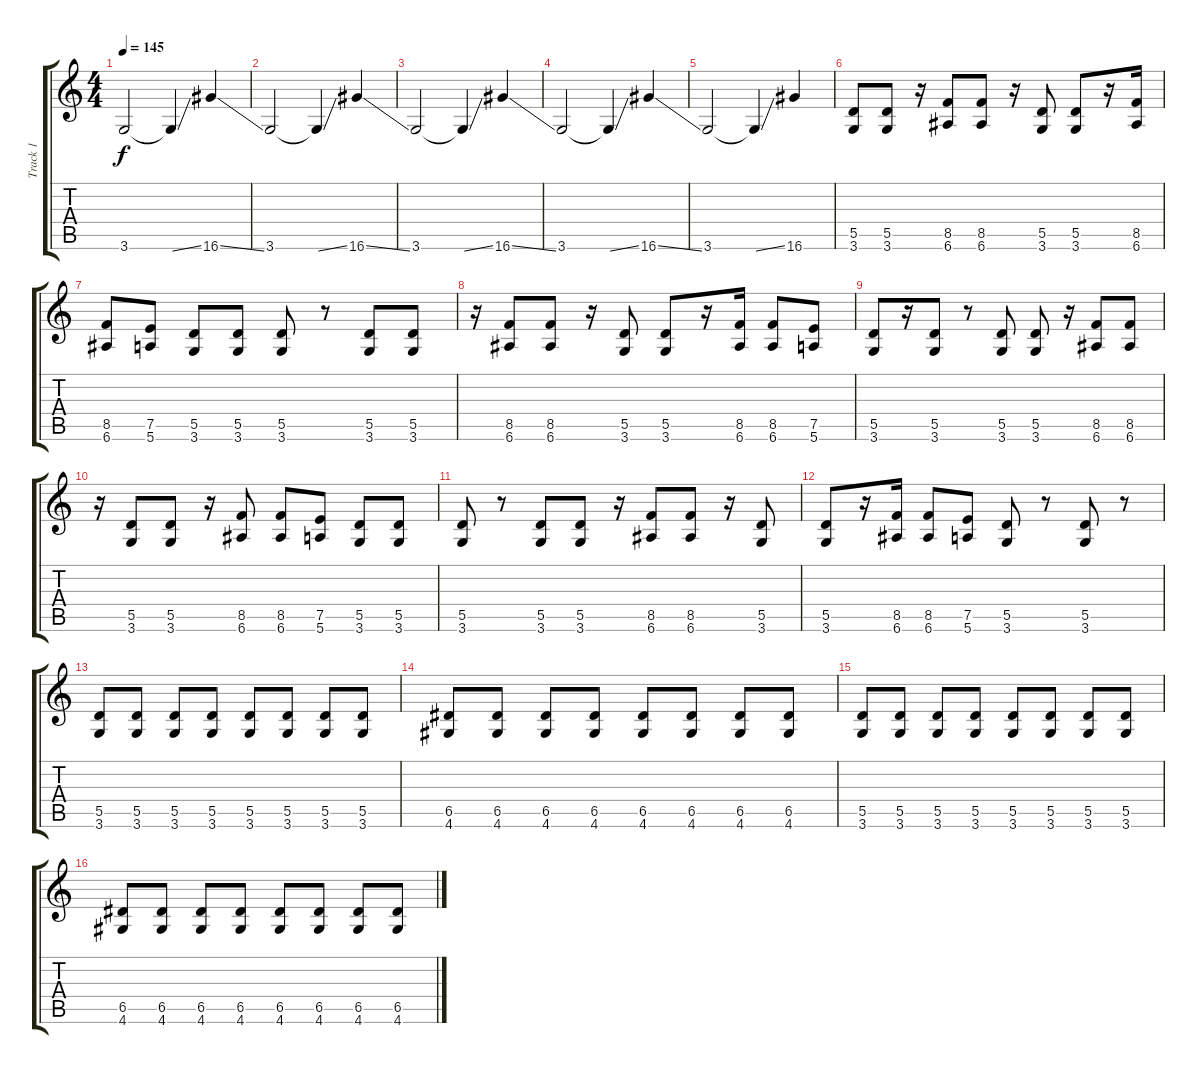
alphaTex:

\track ("Track 1" "Track 1") {instrument distortionguitar}
\staff {score tabs}
\tuning (E4 B3 G3 D3 A2 E2) {hide}
\ts (4 4)
\tempo 145
\clef g2
\ks c
3.6.2{dy f} 3.6{ss t}.4 16.6{ss}.4 |
3.6.2 3.6{ss t}.4 16.6{ss}.4 |
3.6.2 3.6{ss t}.4 16.6{ss}.4 |
3.6.2 3.6{ss t}.4 16.6{ss}.4 |
3.6.2 3.6{ss t}.4 16.6.4 |
(5.5 3.6).8 (5.5 3.6).8 r.16 (8.5 6.6).8 (8.5 6.6).8 r.16 (5.5 3.6).8 (5.5 3.6).8 r.16 (8.5 6.6).16 |
(8.5 6.6).8 (7.5 5.6).8 (5.5 3.6).8 (5.5 3.6).8 (5.5 3.6).8 r.8 (5.5 3.6).8 (5.5 3.6).8 |
r.16 (8.5 6.6).8 (8.5 6.6).8 r.16 (5.5 3.6).8 (5.5 3.6).8 r.16 (8.5 6.6).16 (8.5 6.6).8 (7.5 5.6).8 |
(5.5 3.6).8 r.16 (5.5 3.6).8 r.8 (5.5 3.6).8 (5.5 3.6).8 r.16 (8.5 6.6).8 (8.5 6.6).8 |
r.16 (5.5 3.6).8 (5.5 3.6).8 r.16 (8.5 6.6).8 (8.5 6.6).8 (7.5 5.6).8 (5.5 3.6).8 (5.5 3.6).8 |
(5.5 3.6).8 r.8 (5.5 3.6).8 (5.5 3.6).8 r.16 (8.5 6.6).8 (8.5 6.6).8 r.16 (5.5 3.6).8 |
(5.5 3.6).8 r.16 (8.5 6.6).16 (8.5 6.6).8 (7.5 5.6).8 (5.5 3.6).8 r.8 (5.5 3.6).8 r.8 |
(5.5 3.6).8 (5.5 3.6).8 (5.5 3.6).8 (5.5 3.6).8 (5.5 3.6).8 (5.5 3.6).8 (5.5 3.6).8 (5.5 3.6).8 |
(6.5 4.6).8 (6.5 4.6).8 (6.5 4.6).8 (6.5 4.6).8 (6.5 4.6).8 (6.5 4.6).8 (6.5 4.6).8 (6.5 4.6).8 |
(5.5 3.6).8 (5.5 3.6).8 (5.5 3.6).8 (5.5 3.6).8 (5.5 3.6).8 (5.5 3.6).8 (5.5 3.6).8 (5.5 3.6).8 |
(6.5 4.6).8 (6.5 4.6).8 (6.5 4.6).8 (6.5 4.6).8 (6.5 4.6).8 (6.5 4.6).8 (6.5 4.6).8 (6.5 4.6).8
